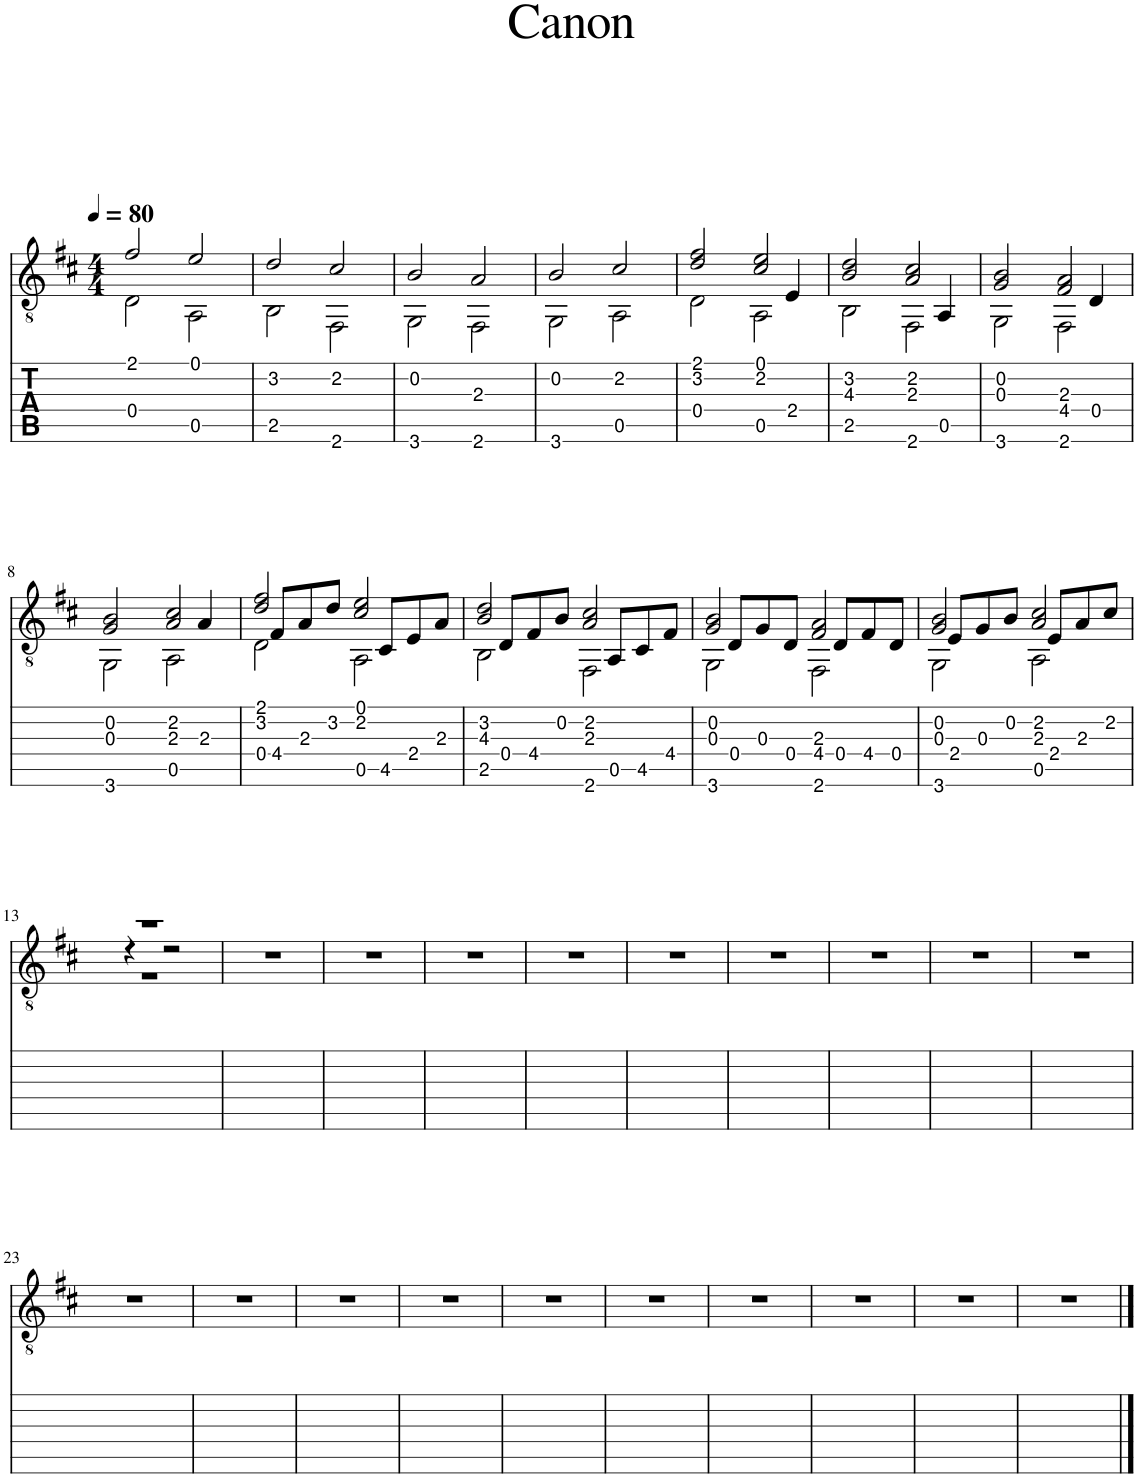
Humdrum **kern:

**kern	**kern
*part1	*part1
*staff2	*staff1
*I"Guitar	*
*I'Guit.	*
*stria6	*
*	*clefGv2
*k[f#c#]	*k[f#c#]
*M4/4	*M4/4
*MM80	*MM80
=1	=1
*^	*^
2f#	2D	2f#/	2D\
2e	2AA	2e/	2AA\
=2	=2	=2	=2
2d	2BB	2d/	2BB\
2c#	2FF#	2c#/	2FF#\
=3	=3	=3	=3
2B	2GG	2B/	2GG\
2A	2FF#	2A/	2FF#\
=4	=4	=4	=4
2B	2GG	2B/	2GG\
2c#	2AA	2c#/	2AA\
=5	=5	=5	=5
*	*^	*	*^
2d 2f#	2D	2.ryy	2d/ 2f#/	2D\	2.ryy
2c# 2e	2AA	.	2c#/ 2e/	2AA\	.
.	.	4E	.	.	4E/
=6	=6	=6	=6	=6	=6
2B 2d	2BB	2.ryy	2B/ 2d/	2BB\	2.ryy
2A 2c#	2FF#	.	2A/ 2c#/	2FF#\	.
.	.	4AA	.	.	4AA/
=7	=7	=7	=7	=7	=7
2G 2B	2GG	2.ryy	2G/ 2B/	2GG\	2.ryy
2F# 2A	2FF#	.	2F#/ 2A/	2FF#\	.
.	.	4D	.	.	4D/
!!LO:LB:g=z	!!	!!
=8	=8	=8	=8	=8	=8
2G 2B	2GG	2.ryy	2G/ 2B/	2GG\	2.ryy
2A 2c#	2AA	.	2A/ 2c#/	2AA\	.
.	.	4A	.	.	4A/
=9	=9	=9	=9	=9	=9
2d 2f#	2D	8ryy	2d/ 2f#/	2D\	8ryy
.	.	8F#	.	.	8F#/L
.	.	8AL	.	.	8A/
.	.	8dJ	.	.	8d/J
2c# 2e	2AA	8ryy	2c#/ 2e/	2AA\	8ryy
.	.	8C#L	.	.	8C#/L
.	.	8E	.	.	8E/
.	.	8AJ	.	.	8A/J
=10	=10	=10	=10	=10	=10
2B 2d	2BB	8ryy	2B/ 2d/	2BB\	8ryy
.	.	8D	.	.	8D/L
.	.	8F#L	.	.	8F#/
.	.	8BJ	.	.	8B/J
2A 2c#	2FF#	8ryy	2A/ 2c#/	2FF#\	8ryy
.	.	8AAL	.	.	8AA/L
.	.	8C#	.	.	8C#/
.	.	8F#J	.	.	8F#/J
=11	=11	=11	=11	=11	=11
2G 2B	2GG	8ryy	2G/ 2B/	2GG\	8ryy
.	.	8D	.	.	8D/L
.	.	8GL	.	.	8G/
.	.	8DJ	.	.	8D/J
2F# 2A	2FF#	8ryy	2F#/ 2A/	2FF#\	8ryy
.	.	8DL	.	.	8D/L
.	.	8F#	.	.	8F#/
.	.	8DJ	.	.	8D/J
=12	=12	=12	=12	=12	=12
2G 2B	2GG	8ryy	2G/ 2B/	2GG\	8ryy
.	.	8E	.	.	8E/L
.	.	8GL	.	.	8G/
.	.	8BJ	.	.	8B/J
2A 2c#	2AA	8ryy	2A/ 2c#/	2AA\	8ryy
.	.	8EL	.	.	8E/L
.	.	8A	.	.	8A/
.	.	8c#J	.	.	8c#/J
!!LO:LB:g=z	!!	!!
=13	=13	=13	=13	=13	=13
1r	1r	4ryy	1r	1r	4ryy
.	.	4r	.	.	4r
.	.	2r	.	.	2r
*v	*v	*v	*	*	*
*	*v	*v	*v
=14	=14
1r	1r
=15	=15
1r	1r
=16	=16
1r	1r
=17	=17
1r	1r
=18	=18
1r	1r
=19	=19
1r	1r
=20	=20
1r	1r
=21	=21
1r	1r
=22	=22
1r	1r
!!LO:LB:g=z
=23	=23
1r	1r
=24	=24
1r	1r
=25	=25
1r	1r
=26	=26
1r	1r
=27	=27
1r	1r
=28	=28
1r	1r
=29	=29
1r	1r
=30	=30
1r	1r
=31	=31
1r	1r
=32	=32
1r	1r
==	==
*-	*-
